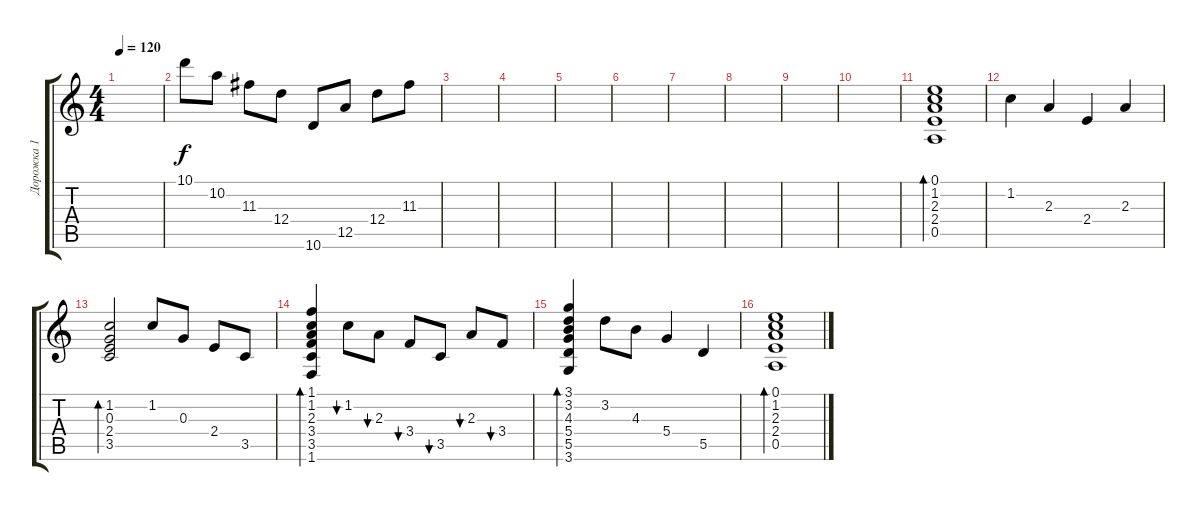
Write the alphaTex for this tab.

\track ("Дорожка 1" "Дорожка 1") {instrument acousticguitarsteel}
\staff {score tabs}
\tuning (E4 B3 G3 D3 A2 E2) {hide}
\ts (4 4)
\tempo 120
\clef g2
\ks c
|
10.1.8 10.2.8 11.3.8 12.4.8 10.6.8 12.5.8 12.4.8 11.3.8 |
|
|
|
|
|
|
|
|
(0.1 1.2 2.3 2.4 0.5).1{bd 480} |
1.2.4 2.3.4 2.4.4 2.3.4 |
(1.2 0.3 2.4 3.5).2{bd 480} 1.2.8 0.3.8 2.4.8 3.5.8 |
(1.1 1.2 2.3 3.4 3.5 1.6).4{bd 480} 1.2.8{bu 480} 2.3.8{bu 480} 3.4.8{bu 480} 3.5.8{bu 480} 2.3.8{bu 480} 3.4.8{bu 480} |
(3.1 3.2 4.3 5.4 5.5 3.6).4{bd 480} 3.2.8 4.3.8 5.4.4 5.5.4 |
(0.1 1.2 2.3 2.4 0.5).1{bd 480}
